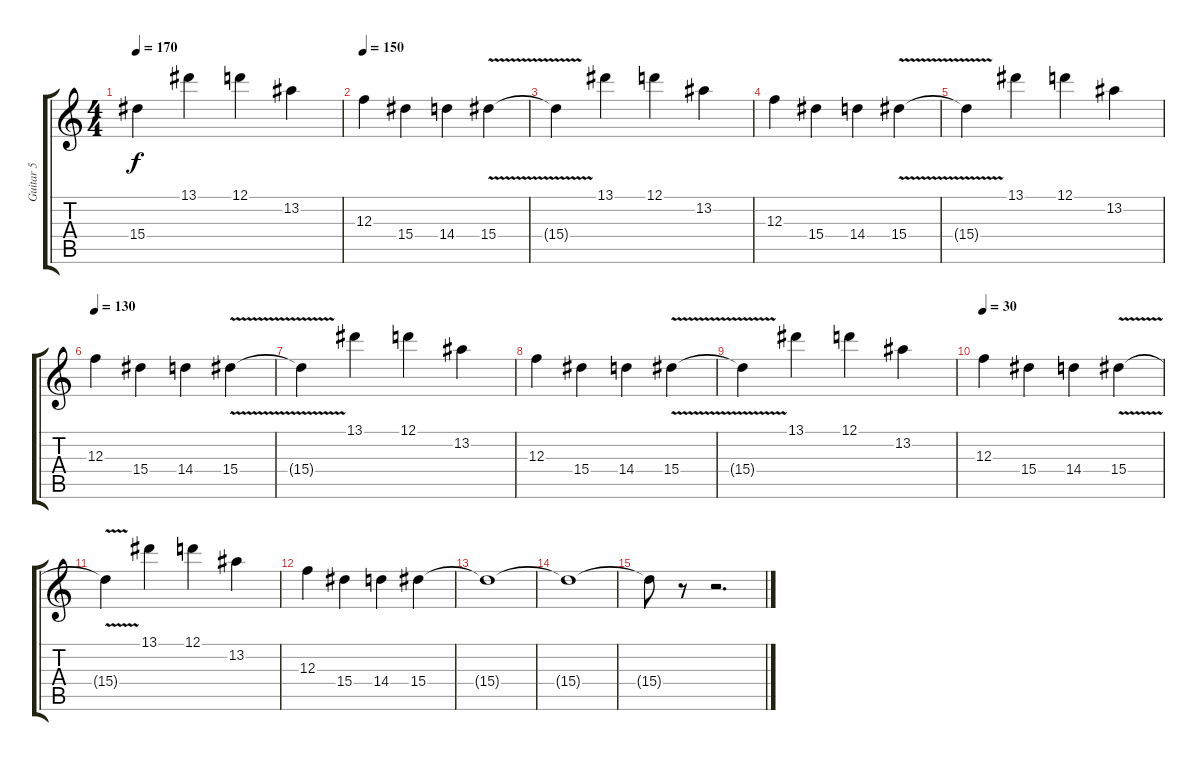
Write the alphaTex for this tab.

\track ("Guitar 5" "Guitar 5") {instrument distortionguitar}
\staff {score tabs}
\tuning (D4 A3 F3 C3 G2 C2) {hide}
\ts (4 4)
\tempo 170
\clef g2
\ks c
15.4{t}.4{dy f} 13.1.4 12.1.4 13.2.4 |
\tempo 150
12.3.4 15.4.4 14.4.4 15.4{v}.4 |
15.4{t}.4 13.1.4 12.1.4 13.2.4 |
12.3.4 15.4.4 14.4.4 15.4{v}.4 |
15.4{t}.4 13.1.4 12.1.4 13.2.4 |
\tempo 130
12.3.4 15.4.4 14.4.4 15.4{v}.4 |
15.4{t}.4 13.1.4 12.1.4 13.2.4 |
12.3.4 15.4.4 14.4.4 15.4{v}.4 |
15.4{t}.4 13.1.4 12.1.4 13.2.4 |
\tempo 30
12.3.4 15.4.4 14.4.4 15.4{v}.4 |
15.4{t}.4 13.1.4 12.1.4 13.2.4 |
12.3.4 15.4.4 14.4.4 15.4.4 |
15.4{t}.1 |
15.4{t}.1 |
15.4{t}.8 r.8 r.2{d}
